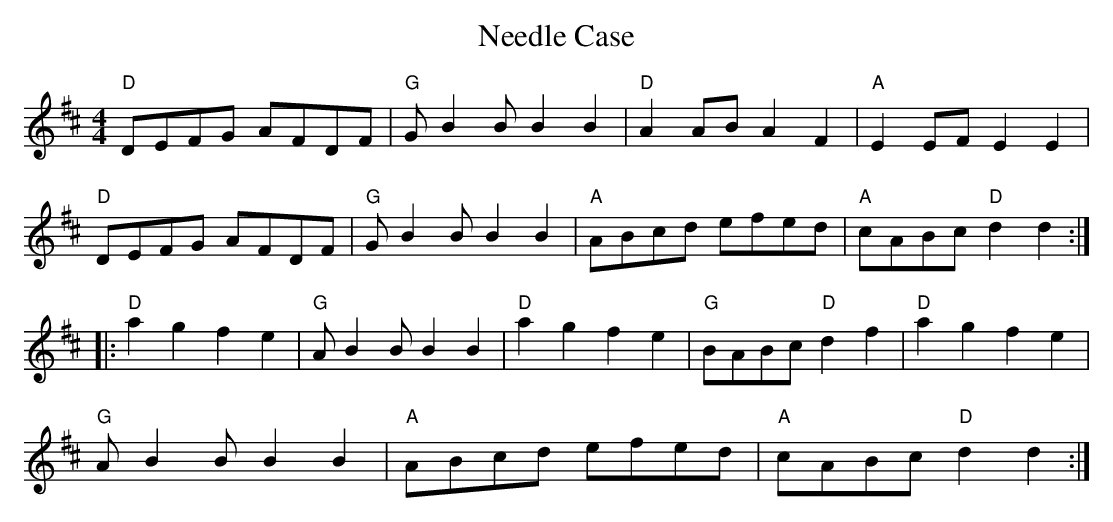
X:1
T:Needle Case
M:4/4
L:1/4
K:D
"D"D/2E/2F/2G/2 A/2F/2D/2F/2|"G"G/2BB/2 BB|"D"AA/2B/2 AF|"A"EE/2F/2 EE|
"D"D/2E/2F/2G/2 A/2F/2D/2F/2|"G"G/2BB/2 BB|"A"A/2B/2c/2d/2 e/2f/2e/2d/2|\
"A"c/2A/2B/2c/2 "D"dd:|
|:"D"ag fe|"G"A/2BB/2 BB|"D"ag fe|"G"B/2A/2B/2c/2 "D"df|"D"ag fe|
"G"A/2BB/2 BB|"A"A/2B/2c/2d/2 e/2f/2e/2d/2|"A"c/2A/2B/2c/2 "D"dd:|
